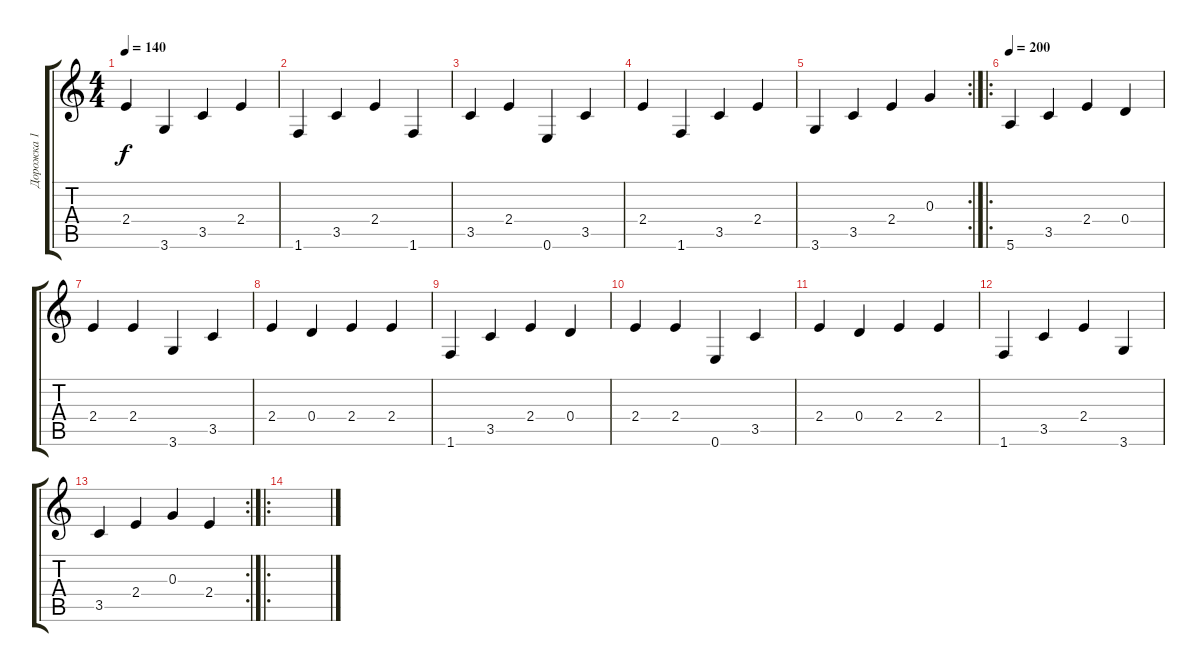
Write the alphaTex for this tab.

\track ("Дорожка 1" "Дорожка 1") {instrument electricguitarjazz}
\staff {score tabs}
\tuning (E4 B3 G3 D3 A2 E2) {hide}
\ts (4 4)
\tempo 140
\clef g2
\ks c
2.4.4{dy f} 3.6.4 3.5.4 2.4.4 |
1.6.4 3.5.4 2.4.4 1.6.4 |
3.5.4 2.4.4 0.6.4 3.5.4 |
2.4.4 1.6.4 3.5.4 2.4.4 |
\rc 2
3.6.4 3.5.4 2.4.4 0.3.4 |
\ro
\tempo 200
5.6.4 3.5.4 2.4.4 0.4.4 |
2.4.4 2.4.4 3.6.4 3.5.4 |
2.4.4 0.4.4 2.4.4 2.4.4 |
1.6.4 3.5.4 2.4.4 0.4.4 |
2.4.4 2.4.4 0.6.4 3.5.4 |
2.4.4 0.4.4 2.4.4 2.4.4 |
1.6.4 3.5.4 2.4.4 3.6.4 |
\rc 2
3.5.4 2.4.4 0.3.4 2.4.4 |
\ro
